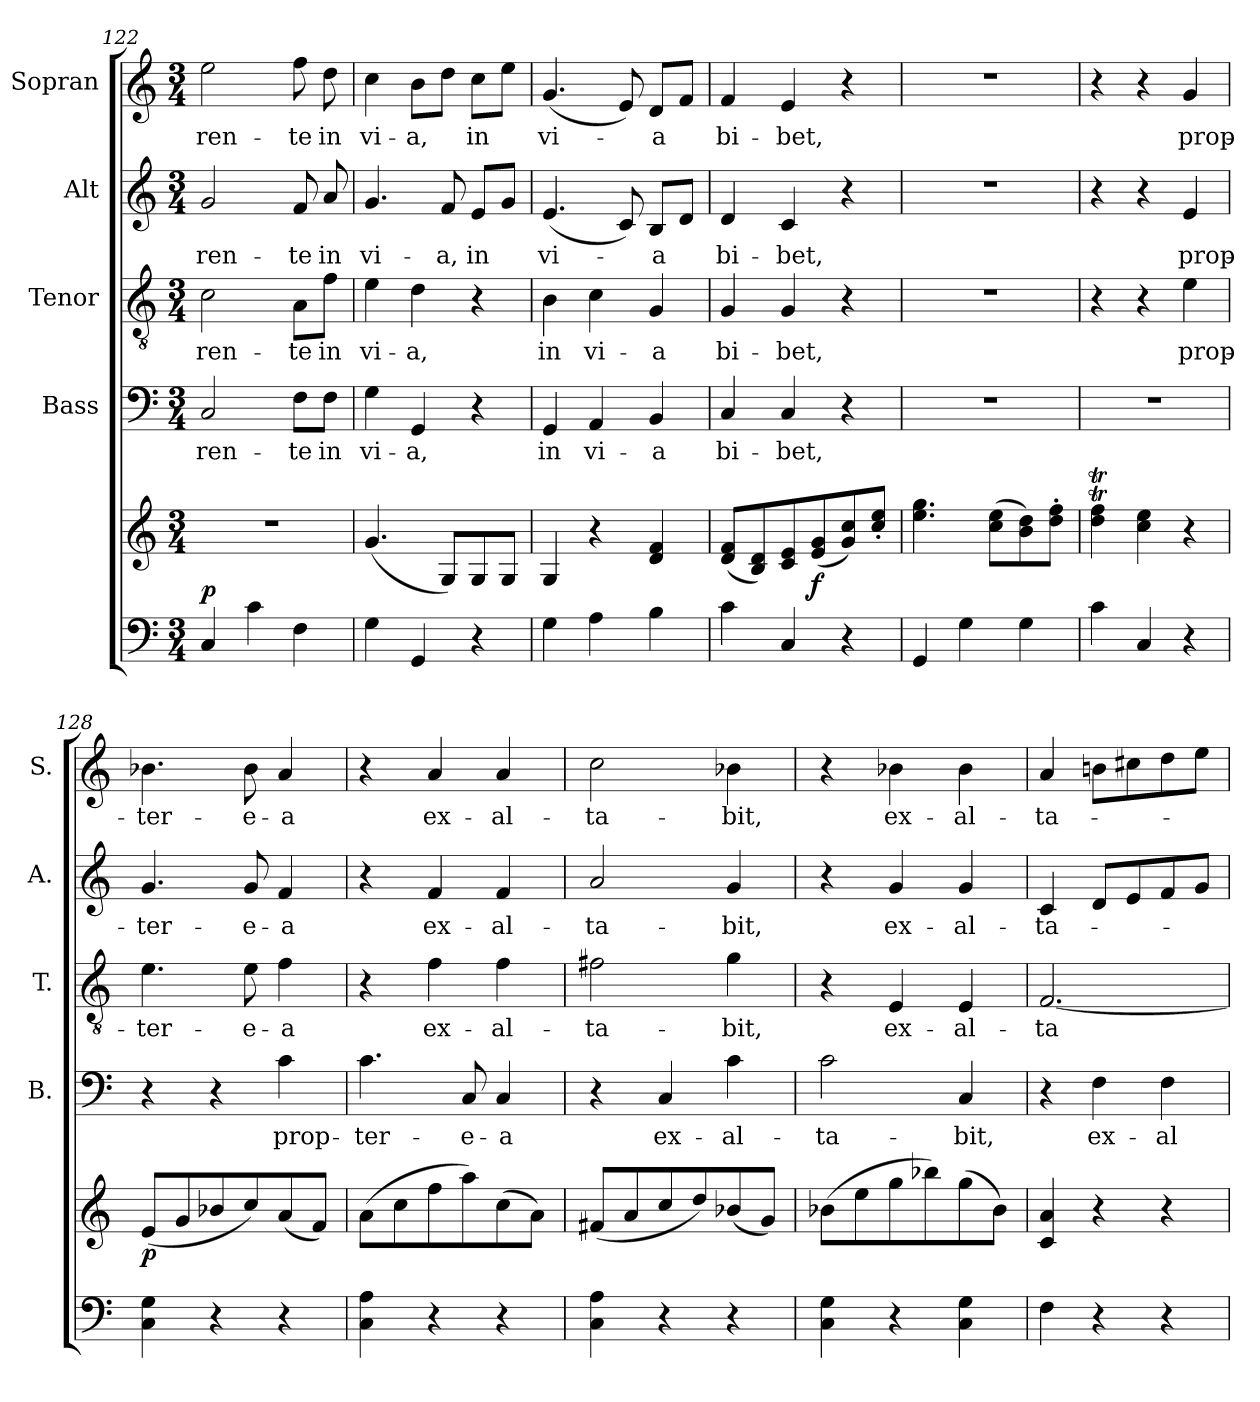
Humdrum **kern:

**kern	**kern	**dynam	**kern	**text	**kern	**text	**kern	**text	**kern	**text
*part5	*part5	*part5	*part4	*part4	*part3	*part3	*part2	*part2	*part1	*part1
*staff6	*staff5	*staff5/6	*staff4	*staff4	*staff3	*staff3	*staff2	*staff2	*staff1	*staff1
*	*	*	*I"Bass	*	*I"Tenor	*	*I"Alt	*	*I"Sopran	*
*	*	*	*I'B.	*	*I'T.	*	*I'A.	*	*I'S.	*
*clefF4	*clefG2	*	*clefF4	*	*clefGv2	*	*clefG2	*	*clefG2	*
*k[]	*k[]	*	*k[]	*	*k[]	*	*k[]	*	*k[]	*
*C:	*C:	*	*C:	*	*C:	*	*C:	*	*C:	*
*M3/4	*M3/4	*	*M3/4	*	*M3/4	*	*M3/4	*	*M3/4	*
=122	=122	=122	=122	=122	=122	=122	=122	=122	=122	=122
!	!	!LO:DY:a=2	!	!LO:LY:b	!	!LO:LY:b	!	!LO:LY:b	!	!LO:LY:b
4C/	2.r	p	2C/	-ren-	2c\	-ren-	2g/	-ren-	2ee\	-ren-
4c\	.	.	.	.	.	.	.	.	.	.
!	!	!	!	!LO:LY:b	!	!LO:LY:b	!	!LO:LY:b	!	!LO:LY:b
4F\	.	.	8F\L	-te	8A\L	-te	8f/	-te	8ff\	-te
!	!	!	!	!LO:LY:b	!	!LO:LY:b	!	!LO:LY:b	!	!LO:LY:b
.	.	.	8F\J	in	8f\J	in	8a/	in	8dd\	in
=123	=123	=123	=123	=123	=123	=123	=123	=123	=123	=123
!	!	!	!	!LO:LY:b	!	!LO:LY:b	!	!LO:LY:b	!	!LO:LY:b
4G\	(<4.g/	.	4G\	vi-	4e\	vi-	4.g/	vi-	4cc\	vi-
!	!	!	!	!LO:LY:b	!	!LO:LY:b	!	!	!	!LO:LY:b
4GG/	.	.	4GG/	-a,	4d\	-a,	.	.	8b\L	-a,
!	!	!	!	!	!	!	!	!LO:LY:b	!	!
.	8G/L)	.	.	.	.	.	8f/	-a,	8dd\J	.
!	!	!	!	!	!	!	!	!LO:LY:b	!	!LO:LY:b
4r	8G/	.	4r	.	4r	.	8e/L	in	8cc\L	in
.	8G/J	.	.	.	.	.	8g/J	.	8ee\J	.
=124	=124	=124	=124	=124	=124	=124	=124	=124	=124	=124
!	!	!	!	!LO:LY:b	!	!LO:LY:b	!	!LO:LY:b	!	!LO:LY:b
4G\	4G/	.	4GG/	in	4B\	in	(<4.e/	vi-	(<4.g/	vi-
!	!	!	!	!LO:LY:b	!	!LO:LY:b	!	!	!	!
4A\	4r	.	4AA/	vi-	4c\	vi-	.	.	.	.
.	.	.	.	.	.	.	8c/)	.	8e/)	.
!	!	!	!	!LO:LY:b	!	!LO:LY:b	!	!LO:LY:b	!	!LO:LY:b
4B\	4d/ 4f/	.	4BB/	-a	4G/	-a	8B/L	-a	8d/L	-a
.	.	.	.	.	.	.	8d/J	.	8f/J	.
!!LO:PB:g=z
=125	=125	=125	=125	=125	=125	=125	=125	=125	=125	=125
!	!	!	!	!LO:LY:b	!	!LO:LY:b	!	!LO:LY:b	!	!LO:LY:b
4c\	(<8d/ 8f/L	.	4C/	bi-	4G/	bi-	4d/	bi-	4f/	bi-
.	8B/ 8d/)	.	.	.	.	.	.	.	.	.
!	!	!	!	!LO:LY:b	!	!LO:LY:b	!	!LO:LY:b	!	!LO:LY:b
4C/	8c/ 8e/	.	4C/	-bet,	4G/	-bet,	4c/	-bet,	4e/	-bet,
!	!	!LO:DY:b	!	!	!	!	!	!	!	!
.	(<8e/ 8g/	f	.	.	.	.	.	.	.	.
4r	8g/ 8cc/)	.	4r	.	4r	.	4r	.	4r	.
.	8cc/'< 8ee/'<J	.	.	.	.	.	.	.	.	.
=126	=126	=126	=126	=126	=126	=126	=126	=126	=126	=126
4GG/	4.ee\ 4.gg\	.	2.r	.	2.r	.	2.r	.	2.r	.
4G\	.	.	.	.	.	.	.	.	.	.
.	(>8cc\ 8ee\L	.	.	.	.	.	.	.	.	.
4G\	8b\ 8dd\)	.	.	.	.	.	.	.	.	.
.	8dd\'> 8ff\'>J	.	.	.	.	.	.	.	.	.
=127	=127	=127	=127	=127	=127	=127	=127	=127	=127	=127
4c\	4dd\T 4ff\T	.	2.r	.	4r	.	4r	.	4r	.
4C/	4cc\ 4ee\	.	.	.	4r	.	4r	.	4r	.
!	!	!	!	!	!	!LO:LY:b	!	!LO:LY:b	!	!LO:LY:b
4r	4r	.	.	.	4e\	prop-	4e/	prop-	4g/	prop-
=128	=128	=128	=128	=128	=128	=128	=128	=128	=128	=128
!	!	!LO:DY:b	!	!	!	!LO:LY:b	!	!LO:LY:b	!	!LO:LY:b
4C\ 4G\	(<8e/L	p	4r	.	4.e\	-ter-	4.g/	-ter-	4.b-X\	-ter-
.	8g/	.	.	.	.	.	.	.	.	.
4r	8b-X/	.	4r	.	.	.	.	.	.	.
!	!	!	!	!	!	!LO:LY:b	!	!LO:LY:b	!	!LO:LY:b
.	8cc/)	.	.	.	8e\	-e-	8g/	-e-	8b-\	-e-
!	!	!	!	!LO:LY:b	!	!LO:LY:b	!	!LO:LY:b	!	!LO:LY:b
4r	(<8a/	.	4c\	prop-	4f\	-a	4f/	-a	4a/	-a
.	8f/J)	.	.	.	.	.	.	.	.	.
=129	=129	=129	=129	=129	=129	=129	=129	=129	=129	=129
!	!	!	!	!LO:LY:b	!	!	!	!	!	!
4C\ 4A\	(>8a\L	.	4.c\	-ter-	4r	.	4r	.	4r	.
.	8cc\	.	.	.	.	.	.	.	.	.
!	!	!	!	!	!	!LO:LY:b	!	!LO:LY:b	!	!LO:LY:b
4r	8ff\	.	.	.	4f\	ex-	4f/	ex-	4a/	ex-
!	!	!	!	!LO:LY:b	!	!	!	!	!	!
.	8aa\)	.	8C/	-e-	.	.	.	.	.	.
!	!	!	!	!LO:LY:b	!	!LO:LY:b	!	!LO:LY:b	!	!LO:LY:b
4r	(>8cc\	.	4C/	-a	4f\	-al-	4f/	-al-	4a/	-al-
.	8a\J)	.	.	.	.	.	.	.	.	.
=130	=130	=130	=130	=130	=130	=130	=130	=130	=130	=130
!	!	!	!	!	!	!LO:LY:b	!	!LO:LY:b	!	!LO:LY:b
4C\ 4A\	(<8f#X/L	.	4r	.	2f#X\	-ta-	2a/	-ta-	2cc\	-ta-
.	8a/	.	.	.	.	.	.	.	.	.
!	!	!	!	!LO:LY:b	!	!	!	!	!	!
4r	8cc/	.	4C/	ex-	.	.	.	.	.	.
.	8dd/)	.	.	.	.	.	.	.	.	.
!	!	!	!	!LO:LY:b	!	!LO:LY:b	!	!LO:LY:b	!	!LO:LY:b
4r	(<8b-X/	.	4c\	-al-	4g\	-bit,	4g/	-bit,	4b-X\	-bit,
.	8g/J)	.	.	.	.	.	.	.	.	.
=131	=131	=131	=131	=131	=131	=131	=131	=131	=131	=131
!	!	!	!	!LO:LY:b	!	!	!	!	!	!
4C\ 4G\	(>8b-X\L	.	2c\	-ta-	4r	.	4r	.	4r	.
.	8ee\	.	.	.	.	.	.	.	.	.
!	!	!	!	!	!	!LO:LY:b	!	!LO:LY:b	!	!LO:LY:b
4r	8gg\	.	.	.	4E/	ex-	4g/	ex-	4b-X\	ex-
.	8bb-X\)	.	.	.	.	.	.	.	.	.
!	!	!	!	!LO:LY:b	!	!LO:LY:b	!	!LO:LY:b	!	!LO:LY:b
4C\ 4G\	(>8gg\	.	4C/	-bit,	4E/	-al-	4g/	-al-	4b-\	-al-
.	8b-\J)	.	.	.	.	.	.	.	.	.
!!LO:LB:g=z
=132	=132	=132	=132	=132	=132	=132	=132	=132	=132	=132
!	!	!	!	!	!	!LO:LY:b	!	!LO:LY:b	!	!LO:LY:b
4F\	4c/ 4a/	.	4r	.	[2.F/	-ta-	4c/	-ta-	4a/	-ta-
!	!	!	!	!LO:LY:b	!	!	!	!	!	!
4r	4r	.	4F\	ex-	.	.	8d/L	.	8bn\L	.
.	.	.	.	.	.	.	8e/	.	8cc#X\	.
!	!	!	!	!LO:LY:b	!	!	!	!	!	!
4r	4r	.	4F\	-al-	.	.	8f/	.	8dd\	.
.	.	.	.	.	.	.	8g/J	.	8ee\J	.
=	=	=	=	=	=	=	=	=	=	=
*-	*-	*-	*-	*-	*-	*-	*-	*-	*-	*-
